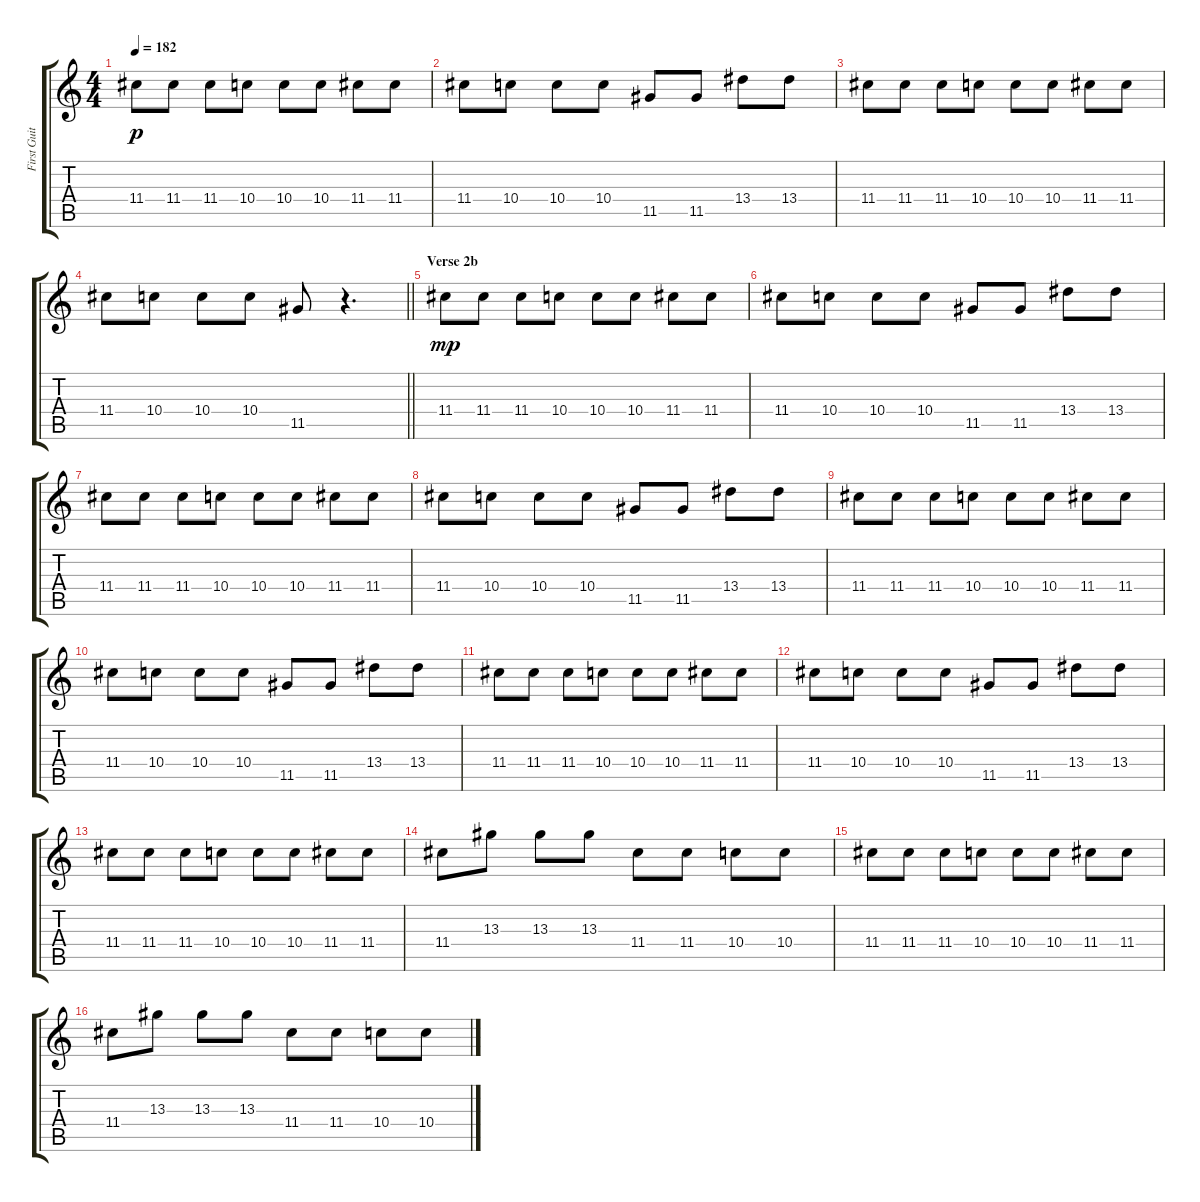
\track ("First Guitar" "First Guit") {instrument overdrivenguitar}
\staff {score tabs}
\tuning (E4 B3 G3 D3 A2 E2) {hide}
\ts (4 4)
\tempo 182
\clef g2
\ks c
11.4.8{dy p} 11.4.8 11.4.8 10.4.8 10.4.8 10.4.8 11.4.8 11.4.8 |
11.4.8 10.4.8 10.4.8 10.4.8 11.5.8 11.5.8 13.4.8 13.4.8 |
11.4.8 11.4.8 11.4.8 10.4.8 10.4.8 10.4.8 11.4.8 11.4.8 |
\barLineRight lightlight
11.4.8 10.4.8 10.4.8 10.4.8 11.5.8 r.4{d} |
\section ("" "Verse 2b")
11.4.8{dy mp instrument overdrivenguitar} 11.4.8 11.4.8 10.4.8 10.4.8 10.4.8 11.4.8 11.4.8 |
11.4.8 10.4.8 10.4.8 10.4.8 11.5.8 11.5.8 13.4.8 13.4.8 |
11.4.8 11.4.8 11.4.8 10.4.8 10.4.8 10.4.8 11.4.8 11.4.8 |
11.4.8 10.4.8 10.4.8 10.4.8 11.5.8 11.5.8 13.4.8 13.4.8 |
11.4.8 11.4.8 11.4.8 10.4.8 10.4.8 10.4.8 11.4.8 11.4.8 |
11.4.8 10.4.8 10.4.8 10.4.8 11.5.8 11.5.8 13.4.8 13.4.8 |
11.4.8 11.4.8 11.4.8 10.4.8 10.4.8 10.4.8 11.4.8 11.4.8 |
11.4.8 10.4.8 10.4.8 10.4.8 11.5.8 11.5.8 13.4.8 13.4.8 |
11.4.8 11.4.8 11.4.8 10.4.8 10.4.8 10.4.8 11.4.8 11.4.8 |
11.4.8 13.3.8 13.3.8 13.3.8 11.4.8 11.4.8 10.4.8 10.4.8 |
11.4.8 11.4.8 11.4.8 10.4.8 10.4.8 10.4.8 11.4.8 11.4.8 |
11.4.8 13.3.8 13.3.8 13.3.8 11.4.8 11.4.8 10.4.8 10.4.8
